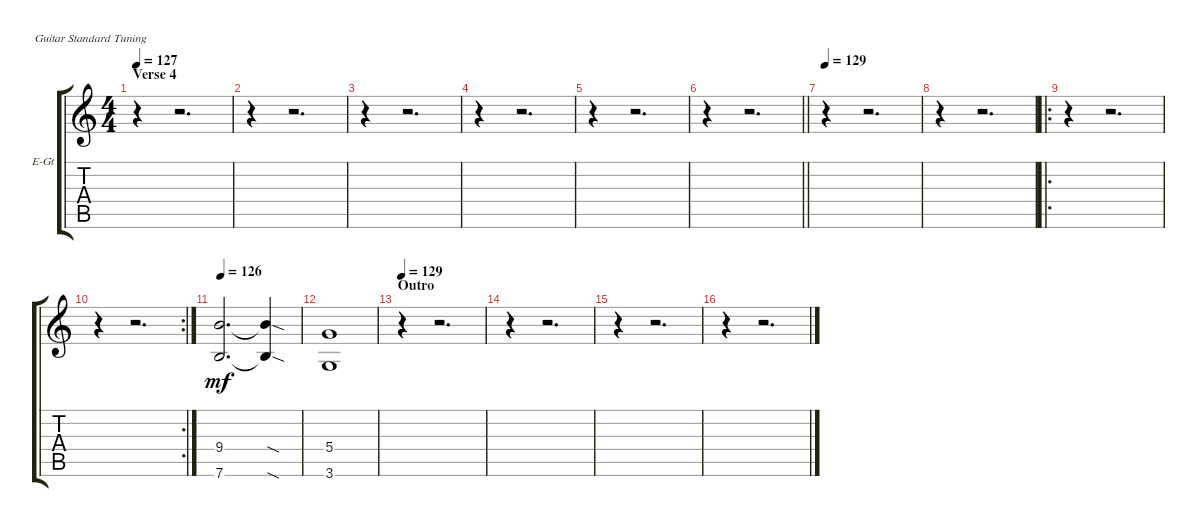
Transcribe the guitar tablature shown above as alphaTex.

\bracketExtendMode groupsimilarinstruments
\firstSystemTrackNameOrientation horizontal
\otherSystemsTrackNameOrientation horizontal
\track ("Jason Gobel" "E-Gt") {instrument electricguitarclean}
\staff {score tabs}
\tuning (E4 B3 G3 D3 A2 E2)
\ts (4 4)
\section ("" "Verse 4")
\tempo 127
\clef g2
\ks c
r.4{dy mf} r.2{d} |
r.4 r.2{d} |
r.4 r.2{d} |
r.4 r.2{d} |
r.4 r.2{d} |
\barLineRight lightlight
r.4 r.2{d} |
\tempo 129
r.4 r.2{d} |
r.4 r.2{d} |
\ro
r.4 r.2{d} |
\rc 2
r.4 r.2{d} |
\tempo (126 0.03125)
(9.4 7.6).2{d} (9.4{sod t} 7.6{sod t}).4 |
(5.4 3.6).1 |
\section ("" "Outro")
\tempo 129
r.4 r.2{d} |
r.4 r.2{d} |
r.4 r.2{d} |
r.4 r.2{d}
